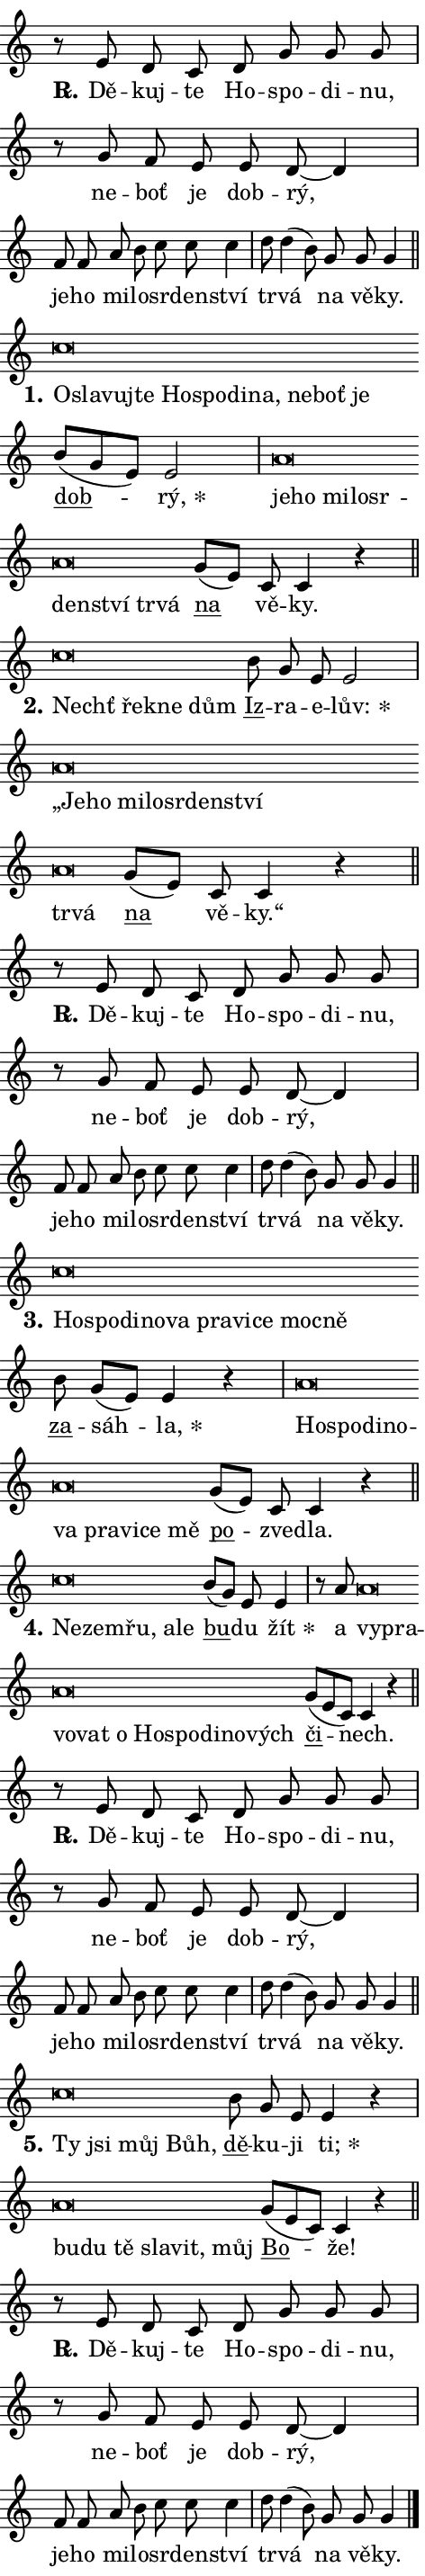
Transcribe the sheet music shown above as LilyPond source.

\version "2.24.0"
\header { tagline = "" }
\paper {
  indent = 0\cm
  top-margin = 0\cm
  right-margin = 0.13\cm % to fit lyric hyphens
  bottom-margin = 0\cm
  left-margin = 0\cm
  paper-width = 8\cm
  page-breaking = #ly:one-page-breaking
  system-system-spacing.basic-distance = #11
  score-system-spacing.basic-distance = #11
  ragged-last = ##f
}


%% Author: Thomas Morley
%% https://lists.gnu.org/archive/html/lilypond-user/2020-05/msg00002.html
#(define (line-position grob)
"Returns position of @var[grob} in current system:
   @code{'start}, if at first time-step
   @code{'end}, if at last time-step
   @code{'middle} otherwise
"
  (let* ((col (ly:item-get-column grob))
         (ln (ly:grob-object col 'left-neighbor))
         (rn (ly:grob-object col 'right-neighbor))
         (col-to-check-left (if (ly:grob? ln) ln col))
         (col-to-check-right (if (ly:grob? rn) rn col))
         (break-dir-left
           (and
             (ly:grob-property col-to-check-left 'non-musical #f)
             (ly:item-break-dir col-to-check-left)))
         (break-dir-right
           (and
             (ly:grob-property col-to-check-right 'non-musical #f)
             (ly:item-break-dir col-to-check-right))))
        (cond ((eqv? 1 break-dir-left) 'start)
              ((eqv? -1 break-dir-right) 'end)
              (else 'middle))))

#(define (tranparent-at-line-position vctor)
  (lambda (grob)
  "Relying on @code{line-position} select the relevant enry from @var{vctor}.
Used to determine transparency,"
    (case (line-position grob)
      ((end) (not (vector-ref vctor 0)))
      ((middle) (not (vector-ref vctor 1)))
      ((start) (not (vector-ref vctor 2))))))

noteHeadBreakVisibility =
#(define-music-function (break-visibility)(vector?)
"Makes @code{NoteHead}s transparent relying on @var{break-visibility}"
#{
  \override NoteHead.transparent =
    #(tranparent-at-line-position break-visibility)
#})

#(define delete-ledgers-for-transparent-note-heads
  (lambda (grob)
    "Reads whether a @code{NoteHead} is transparent.
If so this @code{NoteHead} is removed from @code{'note-heads} from
@var{grob}, which is supposed to be @code{LedgerLineSpanner}.
As a result ledgers are not printed for this @code{NoteHead}"
    (let* ((nhds-array (ly:grob-object grob 'note-heads))
           (nhds-list
             (if (ly:grob-array? nhds-array)
                 (ly:grob-array->list nhds-array)
                 '()))
           ;; Relies on the transparent-property being done before
           ;; Staff.LedgerLineSpanner.after-line-breaking is executed.
           ;; This is fragile ...
           (to-keep
             (remove
               (lambda (nhd)
                 (ly:grob-property nhd 'transparent #f))
               nhds-list)))
      ;; TODO find a better method to iterate over grob-arrays, similiar
      ;; to filter/remove etc for lists
      ;; For now rebuilt from scratch
      (set! (ly:grob-object grob 'note-heads)  '())
      (for-each
        (lambda (nhd)
          (ly:pointer-group-interface::add-grob grob 'note-heads nhd))
        to-keep))))

squashNotes = {
  \override NoteHead.X-extent = #'(-0.2 . 0.2)
  \override NoteHead.Y-extent = #'(-0.75 . 0)
  \override NoteHead.stencil =
    #(lambda (grob)
       (let ((pos (ly:grob-property grob 'staff-position)))
         (begin
           (if (< pos -7) (display "ERROR: Lower brevis then expected\n") (display ""))
           (if (<= pos -6) ly:text-interface::print ly:note-head::print))))
}
unSquashNotes = {
  \revert NoteHead.X-extent
  \revert NoteHead.Y-extent
  \revert NoteHead.stencil
}

hideNotes = \noteHeadBreakVisibility #begin-of-line-visible
unHideNotes = \noteHeadBreakVisibility #all-visible

% work-around for resetting accidentals
% https://lilypond.org/doc/v2.23/Documentation/notation/displaying-rhythms#unmetered-music
cadenzaMeasure = {
  \cadenzaOff
  \partial 1024 s1024
  \cadenzaOn
}

#(define-markup-command (accent layout props text) (markup?)
  "Underline accented syllable"
  (interpret-markup layout props
    #{\markup \override #'(offset . 4.3) \underline { #text }#}))

responsum = \markup \concat {
  "R" \hspace #-1.05 \path #0.1 #'((moveto 0 0.07) (lineto 0.9 0.8)) \hspace #0.05 "."
}

spaceSize = #0.6828661417322834 % exact space size for TeX Gyre Schola

\layout {
  \context {
    \Staff
    \remove "Time_signature_engraver"
    \override LedgerLineSpanner.after-line-breaking = #delete-ledgers-for-transparent-note-heads
  }
  \context {
    \Lyrics {
      \override LyricSpace.minimum-distance = \spaceSize
      \override LyricText.font-name = #"TeX Gyre Schola"
      \override LyricText.font-size = 1
      \override StanzaNumber.font-name = #"TeX Gyre Schola Bold"
      \override StanzaNumber.font-size = 1
    }
  }
  \context {
    \Score 
    \override NoteHead.text =
      #(lambda (grob) 
        (let ((pos (ly:grob-property grob 'staff-position)))
          #{\markup {
            \combine
              \halign #-0.55 \raise #(if (= pos -6) 0 0.5) \override #'(thickness . 2) \draw-line #'(3.2 . 0)
              \musicglyph "noteheads.sM1"
          }#}))
  }
}

% magnetic-lyrics.ily
%
%   written by
%     Jean Abou Samra <jean@abou-samra.fr>
%     Werner Lemberg <wl@gnu.org>
%
%   adapted by
%     Jiri Hon <jiri.hon@gmail.com>
%
% Version 2022-Apr-15

% https://www.mail-archive.com/lilypond-user@gnu.org/msg149350.html

#(define (Left_hyphen_pointer_engraver context)
   "Collect syllable-hyphen-syllable occurrences in lyrics and store
them in properties.  This engraver only looks to the left.  For
example, if the lyrics input is @code{foo -- bar}, it does the
following.

@itemize @bullet
@item
Set the @code{text} property of the @code{LyricHyphen} grob between
@q{foo} and @q{bar} to @code{foo}.

@item
Set the @code{left-hyphen} property of the @code{LyricText} grob with
text @q{foo} to the @code{LyricHyphen} grob between @q{foo} and
@q{bar}.
@end itemize

Use this auxiliary engraver in combination with the
@code{lyric-@/text::@/apply-@/magnetic-@/offset!} hook."
   (let ((hyphen #f)
         (text #f))
     (make-engraver
      (acknowledgers
       ((lyric-syllable-interface engraver grob source-engraver)
        (set! text grob)))
      (end-acknowledgers
       ((lyric-hyphen-interface engraver grob source-engraver)
        ;(when (not (grob::has-interface grob 'lyric-space-interface))
          (set! hyphen grob)));)
      ((stop-translation-timestep engraver)
       (when (and text hyphen)
         (ly:grob-set-object! text 'left-hyphen hyphen))
       (set! text #f)
       (set! hyphen #f)))))

#(define (lyric-text::apply-magnetic-offset! grob)
   "If the space between two syllables is less than the value in
property @code{LyricText@/.details@/.squash-threshold}, move the right
syllable to the left so that it gets concatenated with the left
syllable.

Use this function as a hook for
@code{LyricText@/.after-@/line-@/breaking} if the
@code{Left_@/hyphen_@/pointer_@/engraver} is active."
   (let ((hyphen (ly:grob-object grob 'left-hyphen #f)))
     (when hyphen
       (let ((left-text (ly:spanner-bound hyphen LEFT)))
         (when (grob::has-interface left-text 'lyric-syllable-interface)
           (let* ((common (ly:grob-common-refpoint grob left-text X))
                  (this-x-ext (ly:grob-extent grob common X))
                  (left-x-ext
                   (begin
                     ;; Trigger magnetism for left-text.
                     (ly:grob-property left-text 'after-line-breaking)
                     (ly:grob-extent left-text common X)))
                  ;; `delta` is the gap width between two syllables.
                  (delta (- (interval-start this-x-ext)
                            (interval-end left-x-ext)))
                  (details (ly:grob-property grob 'details))
                  (threshold (assoc-get 'squash-threshold details 0.2)))
             (when (< delta threshold)
               (let* (;; We have to manipulate the input text so that
                      ;; ligatures crossing syllable boundaries are not
                      ;; disabled.  For languages based on the Latin
                      ;; script this is essentially a beautification.
                      ;; However, for non-Western scripts it can be a
                      ;; necessity.
                      (lt (ly:grob-property left-text 'text))
                      (rt (ly:grob-property grob 'text))
                      (is-space (grob::has-interface hyphen 'lyric-space-interface))
                      (space (if is-space " " ""))
                      (extra-delta (if is-space spaceSize 0))
                      ;; Append new syllable.
                      (ltrt-space (if (and (string? lt) (string? rt))
                                (string-append lt space rt)
                                (make-concat-markup (list lt space rt))))
                      ;; Right-align `ltrt` to the right side.
                      (ltrt-space-markup (grob-interpret-markup
                               grob
                               (make-translate-markup
                                (cons (interval-length this-x-ext) 0)
                                (make-right-align-markup ltrt-space)))))
                 (begin
                   ;; Don't print `left-text`.
                   (ly:grob-set-property! left-text 'stencil #f)
                   ;; Set text and stencil (which holds all collected
                   ;; syllables so far) and shift it to the left.
                   (ly:grob-set-property! grob 'text ltrt-space)
                   (ly:grob-set-property! grob 'stencil ltrt-space-markup)
                   (ly:grob-translate-axis! grob (- (- delta extra-delta)) X))))))))))


#(define (lyric-hyphen::displace-bounds-first grob)
   ;; Make very sure this callback isn't triggered too early.
   (let ((left (ly:spanner-bound grob LEFT))
         (right (ly:spanner-bound grob RIGHT)))
     (ly:grob-property left 'after-line-breaking)
     (ly:grob-property right 'after-line-breaking)
     (ly:lyric-hyphen::print grob)))

squashThreshold = #0.4

\layout {
  \context {
    \Lyrics
    \consists #Left_hyphen_pointer_engraver
    \override LyricText.after-line-breaking =
      #lyric-text::apply-magnetic-offset!
    \override LyricHyphen.stencil = #lyric-hyphen::displace-bounds-first
    \override LyricText.details.squash-threshold = \squashThreshold
    \override LyricHyphen.minimum-distance = 0
    \override LyricHyphen.minimum-length = \squashThreshold
  }
}

squashText = \override LyricText.details.squash-threshold = 9999
unSquashText = \override LyricText.details.squash-threshold = \squashThreshold

leftText = \override LyricText.self-alignment-X = #LEFT
unLeftText = \revert LyricText.self-alignment-X

starOffset = #(lambda (grob) 
                (let ((x_offset (ly:self-alignment-interface::aligned-on-x-parent grob)))
                  (if (= x_offset 0) 0 (+ x_offset 1.2))))

star = #(define-music-function (syllable)(string?)
"Append star separator at the end of a syllable"
#{
  \once \override LyricText.X-offset = #starOffset
  \lyricmode { \markup {
    #syllable
    \override #'((font-name . "TeX Gyre Schola Bold")) \hspace #0.2 \lower #0.65 \larger "*"
  } }
#})

starAccent = #(define-music-function (syllable)(string?)
"Append star separator at the end of a syllable and make accent"
#{
  \once \override LyricText.X-offset = #starOffset
  \lyricmode { \markup {
    \accent #syllable
    \override #'((font-name . "TeX Gyre Schola Bold")) \hspace #0.2 \lower #0.65 \larger "*"
  } }
#})

breath = #(define-music-function (syllable)(string?)
"Append breathing indicator at the end of a syllable"
#{
  \lyricmode { \markup { #syllable "+" } }
#})

optionalBreath = #(define-music-function (syllable)(string?)
"Append optional breathing indicator at the end of a syllable"
#{
  \lyricmode { \markup { #syllable "(+)" } }
#})


\score {
    <<
        \new Voice = "melody" { \cadenzaOn \key c \major \relative { r8 e' d c d g g g \cadenzaMeasure \bar "|" r g f e e d~ d4 \cadenzaMeasure \bar "|" f8 f a b c c c4 \cadenzaMeasure \bar "|" d8 d4( b8)] g g g4 \cadenzaMeasure \bar "||" \break } }
        \new Lyrics \lyricsto "melody" { \lyricmode { \set stanza = \responsum
Dě -- kuj -- te Ho -- spo -- di -- nu, ne -- boť je dob -- rý, je -- ho mi -- lo -- sr -- den -- ství tr -- vá na vě -- ky. } }
    >>
    \layout {}
}

\score {
    <<
        \new Voice = "melody" { \cadenzaOn \key c \major \relative { \squashNotes c''\breve*1/16 \hideNotes \breve*1/16 \bar "" \breve*1/16 \bar "" \breve*1/16 \bar "" \breve*1/16 \bar "" \breve*1/16 \bar "" \breve*1/16 \bar "" \breve*1/16 \bar "" \breve*1/16 \bar "" \breve*1/16 \breve*1/16 \bar "" \unHideNotes \unSquashNotes \bar "" b8[( g e)] e2 \cadenzaMeasure \bar "|" \squashNotes a\breve*1/16 \hideNotes \breve*1/16 \bar "" \breve*1/16 \bar "" \breve*1/16 \bar "" \breve*1/16 \bar "" \breve*1/16 \bar "" \breve*1/16 \bar "" \breve*1/16 \breve*1/16 \bar "" \unHideNotes \unSquashNotes \bar "" g8[( e)] c c4 r \cadenzaMeasure \bar "||" \break } }
        \new Lyrics \lyricsto "melody" { \lyricmode { \set stanza = "1."
\leftText O -- \squashText sla -- vuj -- te Ho -- spo -- di -- na, ne -- boť je \unLeftText \unSquashText \markup \accent dob -- \star rý, \leftText je -- \squashText ho mi -- lo -- sr -- den -- ství tr -- vá \unLeftText \unSquashText \markup \accent na vě -- ky. } }
    >>
    \layout {}
}

\score {
    <<
        \new Voice = "melody" { \cadenzaOn \key c \major \relative { \squashNotes c''\breve*1/16 \hideNotes \breve*1/16 \bar "" \breve*1/16 \breve*1/16 \bar "" \unHideNotes \unSquashNotes \bar "" b8 g e e2 \cadenzaMeasure \bar "|" \squashNotes a\breve*1/16 \hideNotes \breve*1/16 \bar "" \breve*1/16 \bar "" \breve*1/16 \bar "" \breve*1/16 \bar "" \breve*1/16 \bar "" \breve*1/16 \bar "" \breve*1/16 \breve*1/16 \bar "" \unHideNotes \unSquashNotes \bar "" g8[( e)] c c4 r \cadenzaMeasure \bar "||" \break } }
        \new Lyrics \lyricsto "melody" { \lyricmode { \set stanza = "2."
\leftText Nechť \squashText řek -- ne dům \unLeftText \unSquashText \markup \accent Iz -- ra -- e -- \star lův: \leftText „Je -- \squashText ho mi -- lo -- sr -- den -- ství tr -- vá \unLeftText \unSquashText \markup \accent na vě -- ky.“ } }
    >>
    \layout {}
}

\score {
    <<
        \new Voice = "melody" { \cadenzaOn \key c \major \relative { r8 e' d c d g g g \cadenzaMeasure \bar "|" r g f e e d~ d4 \cadenzaMeasure \bar "|" f8 f a b c c c4 \cadenzaMeasure \bar "|" d8 d4( b8)] g g g4 \cadenzaMeasure \bar "||" \break } }
        \new Lyrics \lyricsto "melody" { \lyricmode { \set stanza = \responsum
Dě -- kuj -- te Ho -- spo -- di -- nu, ne -- boť je dob -- rý, je -- ho mi -- lo -- sr -- den -- ství tr -- vá na vě -- ky. } }
    >>
    \layout {}
}

\score {
    <<
        \new Voice = "melody" { \cadenzaOn \key c \major \relative { \squashNotes c''\breve*1/16 \hideNotes \breve*1/16 \bar "" \breve*1/16 \bar "" \breve*1/16 \bar "" \breve*1/16 \bar "" \breve*1/16 \bar "" \breve*1/16 \bar "" \breve*1/16 \bar "" \breve*1/16 \breve*1/16 \bar "" \unHideNotes \unSquashNotes \bar "" b8 g[( e)] e4 r \cadenzaMeasure \bar "|" \squashNotes a\breve*1/16 \hideNotes \breve*1/16 \bar "" \breve*1/16 \bar "" \breve*1/16 \bar "" \breve*1/16 \bar "" \breve*1/16 \bar "" \breve*1/16 \bar "" \breve*1/16 \breve*1/16 \bar "" \unHideNotes \unSquashNotes \bar "" g8[( e)] c c4 r \cadenzaMeasure \bar "||" \break } }
        \new Lyrics \lyricsto "melody" { \lyricmode { \set stanza = "3."
\leftText Ho -- \squashText spo -- di -- no -- va pra -- vi -- ce moc -- ně \unLeftText \unSquashText \markup \accent za -- sáh -- \star la, \leftText Ho -- \squashText spo -- di -- no -- va pra -- vi -- ce mě \unLeftText \unSquashText \markup \accent po -- zve -- dla. } }
    >>
    \layout {}
}

\score {
    <<
        \new Voice = "melody" { \cadenzaOn \key c \major \relative { \squashNotes c''\breve*1/16 \hideNotes \breve*1/16 \bar "" \breve*1/16 \bar "" \breve*1/16 \breve*1/16 \bar "" \unHideNotes \unSquashNotes \bar "" b8[( g)] e e4 \cadenzaMeasure \bar "|" r8 a8 \squashNotes a\breve*1/16 \hideNotes \breve*1/16 \bar "" \breve*1/16 \bar "" \breve*1/16 \bar "" \breve*1/16 \bar "" \breve*1/16 \bar "" \breve*1/16 \bar "" \breve*1/16 \bar "" \breve*1/16 \breve*1/16 \bar "" \unHideNotes \unSquashNotes \bar "" g8[( e c)] c4 r \cadenzaMeasure \bar "||" \break } }
        \new Lyrics \lyricsto "melody" { \lyricmode { \set stanza = "4."
\leftText Ne -- \squashText ze -- mřu, a -- le \unLeftText \unSquashText \markup \accent bu -- du \star žít a \leftText vy -- \squashText pra -- vo -- vat o Ho -- spo -- di -- no -- vých \unLeftText \unSquashText \markup \accent či -- nech. } }
    >>
    \layout {}
}

\score {
    <<
        \new Voice = "melody" { \cadenzaOn \key c \major \relative { r8 e' d c d g g g \cadenzaMeasure \bar "|" r g f e e d~ d4 \cadenzaMeasure \bar "|" f8 f a b c c c4 \cadenzaMeasure \bar "|" d8 d4( b8)] g g g4 \cadenzaMeasure \bar "||" \break } }
        \new Lyrics \lyricsto "melody" { \lyricmode { \set stanza = \responsum
Dě -- kuj -- te Ho -- spo -- di -- nu, ne -- boť je dob -- rý, je -- ho mi -- lo -- sr -- den -- ství tr -- vá na vě -- ky. } }
    >>
    \layout {}
}

\score {
    <<
        \new Voice = "melody" { \cadenzaOn \key c \major \relative { \squashNotes c''\breve*1/16 \hideNotes \breve*1/16 \bar "" \breve*1/16 \breve*1/16 \bar "" \unHideNotes \unSquashNotes \bar "" b8 g e e4 r \cadenzaMeasure \bar "|" \squashNotes a\breve*1/16 \hideNotes \breve*1/16 \bar "" \breve*1/16 \bar "" \breve*1/16 \bar "" \breve*1/16 \breve*1/16 \bar "" \unHideNotes \unSquashNotes \bar "" g8[( e c)] c4 r \cadenzaMeasure \bar "||" \break } }
        \new Lyrics \lyricsto "melody" { \lyricmode { \set stanza = "5."
\leftText Ty \squashText jsi můj Bůh, \unLeftText \unSquashText \markup \accent dě -- ku -- ji \star ti; \leftText bu -- \squashText du tě sla -- vit, můj \unLeftText \unSquashText \markup \accent Bo -- že! } }
    >>
    \layout {}
}

\score {
    <<
        \new Voice = "melody" { \cadenzaOn \key c \major \relative { r8 e' d c d g g g \cadenzaMeasure \bar "|" r g f e e d~ d4 \cadenzaMeasure \bar "|" f8 f a b c c c4 \cadenzaMeasure \bar "|" d8 d4( b8)] g g g4 \cadenzaMeasure \bar "||" \break } \bar "|." }
        \new Lyrics \lyricsto "melody" { \lyricmode { \set stanza = \responsum
Dě -- kuj -- te Ho -- spo -- di -- nu, ne -- boť je dob -- rý, je -- ho mi -- lo -- sr -- den -- ství tr -- vá na vě -- ky. } }
    >>
    \layout {}
}
